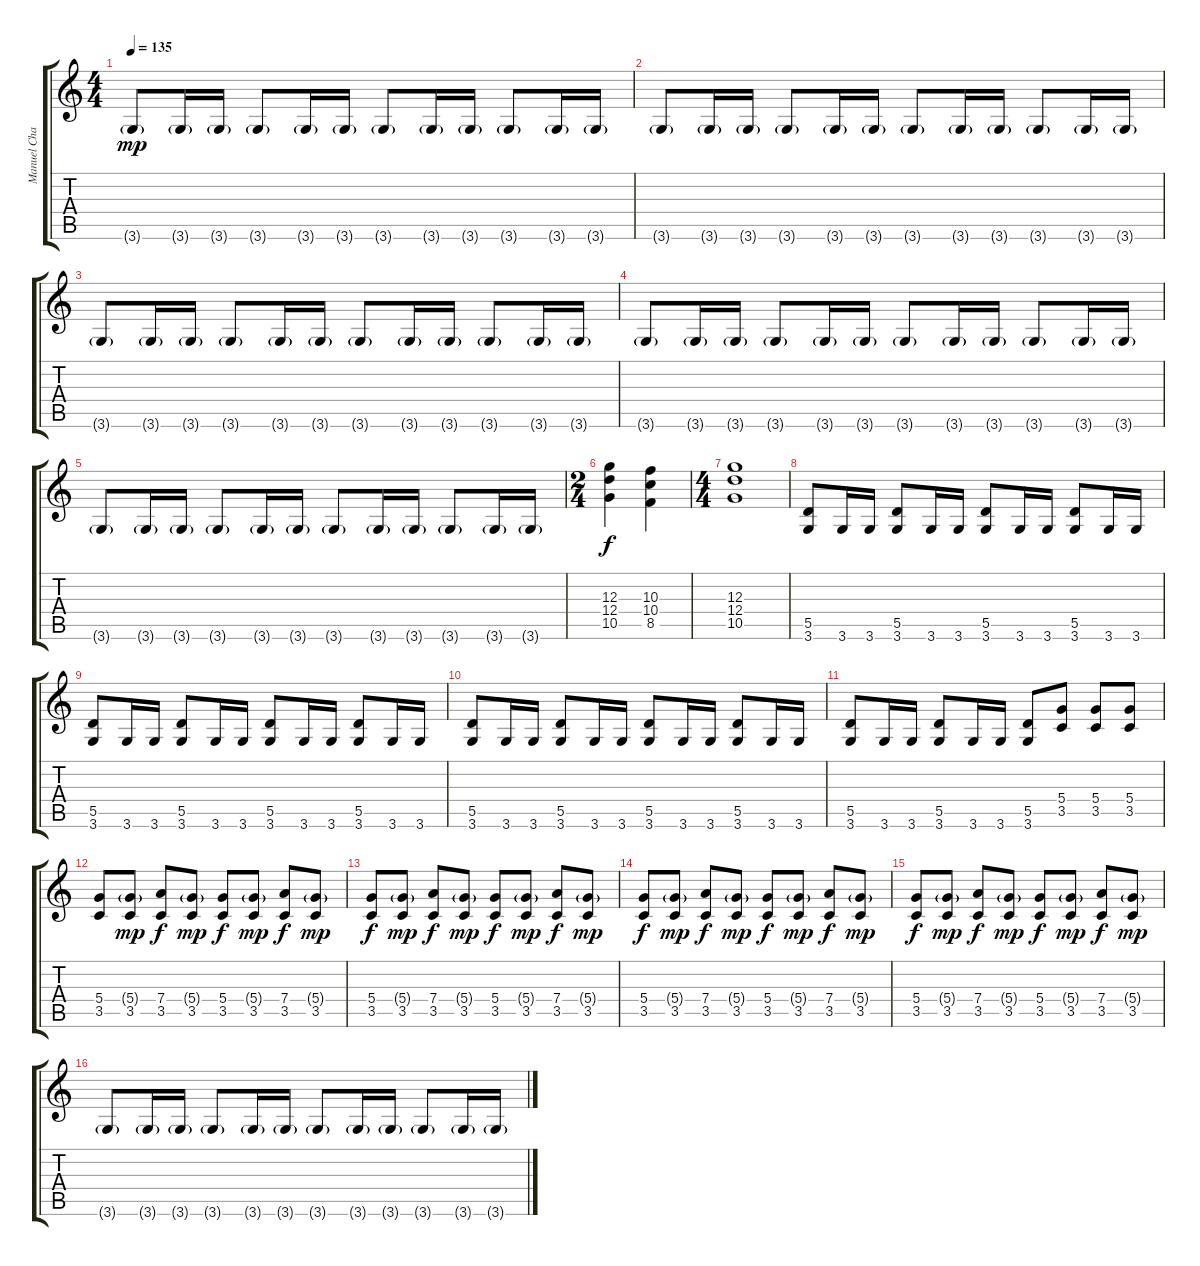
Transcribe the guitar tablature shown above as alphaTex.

\track ("Manuel Charlton (guitar rythm)" "Manuel Cha") {instrument overdrivenguitar}
\staff {score tabs}
\tuning (E4 B3 G3 D3 A2 E2) {hide}
\ts (4 4)
\tempo 135
\clef g2
\ks c
3.6{g}.8{dy mp} 3.6{g}.16 3.6{g}.16 3.6{g}.8 3.6{g}.16 3.6{g}.16 3.6{g}.8 3.6{g}.16 3.6{g}.16 3.6{g}.8 3.6{g}.16 3.6{g}.16 |
3.6{g}.8 3.6{g}.16 3.6{g}.16 3.6{g}.8 3.6{g}.16 3.6{g}.16 3.6{g}.8 3.6{g}.16 3.6{g}.16 3.6{g}.8 3.6{g}.16 3.6{g}.16 |
3.6{g}.8 3.6{g}.16 3.6{g}.16 3.6{g}.8 3.6{g}.16 3.6{g}.16 3.6{g}.8 3.6{g}.16 3.6{g}.16 3.6{g}.8 3.6{g}.16 3.6{g}.16 |
3.6{g}.8 3.6{g}.16 3.6{g}.16 3.6{g}.8 3.6{g}.16 3.6{g}.16 3.6{g}.8 3.6{g}.16 3.6{g}.16 3.6{g}.8 3.6{g}.16 3.6{g}.16 |
3.6{g}.8 3.6{g}.16 3.6{g}.16 3.6{g}.8 3.6{g}.16 3.6{g}.16 3.6{g}.8 3.6{g}.16 3.6{g}.16 3.6{g}.8 3.6{g}.16 3.6{g}.16 |
\ts (2 4)
(12.3 12.4 10.5).4{dy f} (10.3 10.4 8.5).4 |
\ts (4 4)
(12.3 12.4 10.5).1 |
(5.5 3.6).8 3.6.16 3.6.16 (5.5 3.6).8 3.6.16 3.6.16 (5.5 3.6).8 3.6.16 3.6.16 (5.5 3.6).8 3.6.16 3.6.16 |
(5.5 3.6).8 3.6.16 3.6.16 (5.5 3.6).8 3.6.16 3.6.16 (5.5 3.6).8 3.6.16 3.6.16 (5.5 3.6).8 3.6.16 3.6.16 |
(5.5 3.6).8 3.6.16 3.6.16 (5.5 3.6).8 3.6.16 3.6.16 (5.5 3.6).8 3.6.16 3.6.16 (5.5 3.6).8 3.6.16 3.6.16 |
(5.5 3.6).8 3.6.16 3.6.16 (5.5 3.6).8 3.6.16 3.6.16 (5.5 3.6).8 (5.4 3.5).8 (5.4 3.5).8 (5.4 3.5).8 |
(5.4 3.5).8 (5.4{g} 3.5).8{dy mp} (7.4 3.5).8{dy f} (5.4{g} 3.5).8{dy mp} (5.4 3.5).8{dy f} (5.4{g} 3.5).8{dy mp} (7.4 3.5).8{dy f} (5.4{g} 3.5).8{dy mp} |
(5.4 3.5).8{dy f} (5.4{g} 3.5).8{dy mp} (7.4 3.5).8{dy f} (5.4{g} 3.5).8{dy mp} (5.4 3.5).8{dy f} (5.4{g} 3.5).8{dy mp} (7.4 3.5).8{dy f} (5.4{g} 3.5).8{dy mp} |
(5.4 3.5).8{dy f} (5.4{g} 3.5).8{dy mp} (7.4 3.5).8{dy f} (5.4{g} 3.5).8{dy mp} (5.4 3.5).8{dy f} (5.4{g} 3.5).8{dy mp} (7.4 3.5).8{dy f} (5.4{g} 3.5).8{dy mp} |
(5.4 3.5).8{dy f} (5.4{g} 3.5).8{dy mp} (7.4 3.5).8{dy f} (5.4{g} 3.5).8{dy mp} (5.4 3.5).8{dy f} (5.4{g} 3.5).8{dy mp} (7.4 3.5).8{dy f} (5.4{g} 3.5).8{dy mp} |
3.6{g}.8 3.6{g}.16 3.6{g}.16 3.6{g}.8 3.6{g}.16 3.6{g}.16 3.6{g}.8 3.6{g}.16 3.6{g}.16 3.6{g}.8 3.6{g}.16 3.6{g}.16
